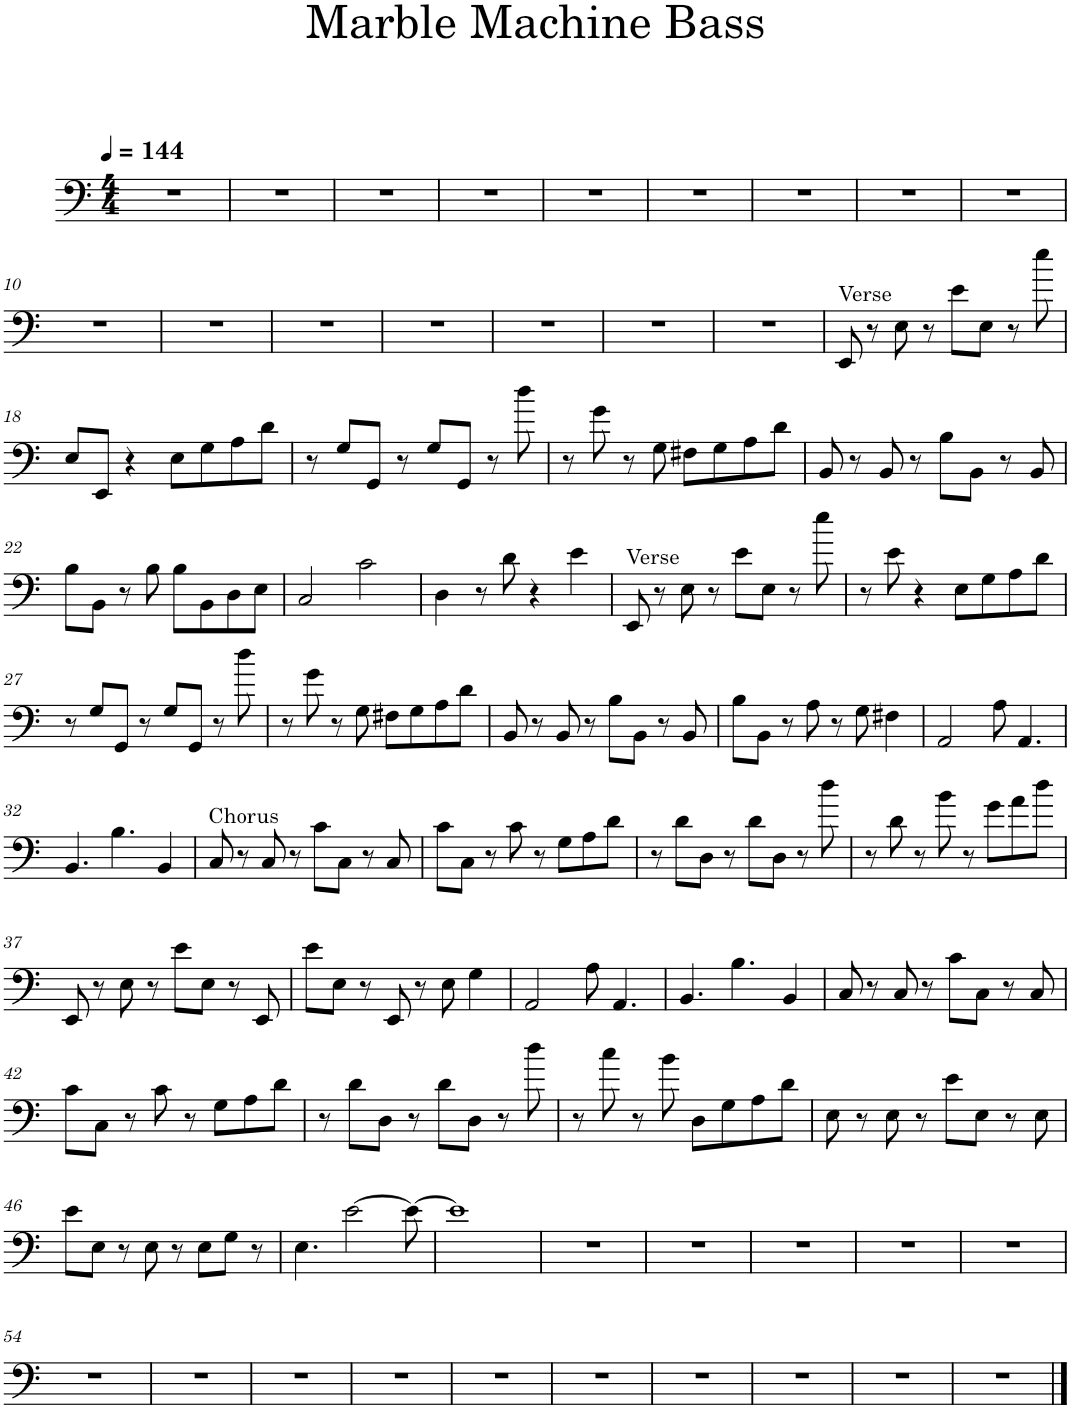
**kern
*part1
*staff1
*I"Electric Bass
*I'El. B.
*clefF4
*Trd7c12
*k[]
*M4/4
*MM144
=1
1r
=2
1r
=3
1r
=4
1r
=5
1r
=6
1r
=7
1r
=8
1r
=9
1r
!!LO:LB:g=z
=10
1r
=11
1r
=12
1r
=13
1r
=14
1r
=15
1r
=16
1r
=17
!LO:TX:a:t=Verse
8EE/
8r
8E\
8r
8e\L
8E\J
8r
8ee\
!!LO:LB:g=z
=18
8E/L
8EE/J
4r
8E\L
8G\
8A\
8d\J
=19
8r
8G/L
8GG/J
8r
8G/L
8GG/J
8r
8dd\
=20
8r
8g\
8r
8G\
8F#X\L
8G\
8A\
8d\J
=21
8BB/
8r
8BB/
8r
8B\L
8BB\J
8r
8BB/
!!LO:LB:g=z
=22
8B\L
8BB\J
8r
8B\
8B\L
8BB\
8D\
8E\J
=23
2C/
2c\
=24
4D\
8r
8d\
4r
4e\
=25
!LO:TX:a:t=Verse
8EE/
8r
8E\
8r
8e\L
8E\J
8r
8ee\
=26
8r
8e\
4r
8E\L
8G\
8A\
8d\J
!!LO:LB:g=z
=27
8r
8G/L
8GG/J
8r
8G/L
8GG/J
8r
8dd\
=28
8r
8g\
8r
8G\
8F#X\L
8G\
8A\
8d\J
=29
8BB/
8r
8BB/
8r
8B\L
8BB\J
8r
8BB/
=30
8B\L
8BB\J
8r
8A\
8r
8G\
4F#X\
=31
2AA/
8A\
4.AA/
!!LO:LB:g=z
=32
4.BB/
4.B\
4BB/
=33
!LO:TX:a:t=Chorus
8C/
8r
8C/
8r
8c\L
8C\J
8r
8C/
=34
8c\L
8C\J
8r
8c\
8r
8G\L
8A\
8d\J
=35
8r
8d\L
8D\J
8r
8d\L
8D\J
8r
8dd\
=36
8r
8d\
8r
8b\
8r
8g\L
8a\
8dd\J
!!LO:LB:g=z
=37
8EE/
8r
8E\
8r
8e\L
8E\J
8r
8EE/
=38
8e\L
8E\J
8r
8EE/
8r
8E\
4G\
=39
2AA/
8A\
4.AA/
=40
4.BB/
4.B\
4BB/
=41
8C/
8r
8C/
8r
8c\L
8C\J
8r
8C/
!!LO:LB:g=z
=42
8c\L
8C\J
8r
8c\
8r
8G\L
8A\
8d\J
=43
8r
8d\L
8D\J
8r
8d\L
8D\J
8r
8dd\
=44
8r
8cc\
8r
8b\
8D\L
8G\
8A\
8d\J
=45
8E\
8r
8E\
8r
8e\L
8E\J
8r
8E\
!!LO:LB:g=z
=46
8e\L
8E\J
8r
8E\
8r
8E\L
8G\J
8r
=47
4.E\
[2e\
8e\_
=48
1e]
=49
1r
=50
1r
=51
1r
=52
1r
=53
1r
!!LO:LB:g=z
=54
1r
=55
1r
=56
1r
=57
1r
=58
1r
=59
1r
=60
1r
=61
1r
=62
1r
=63
1r
==
*-
